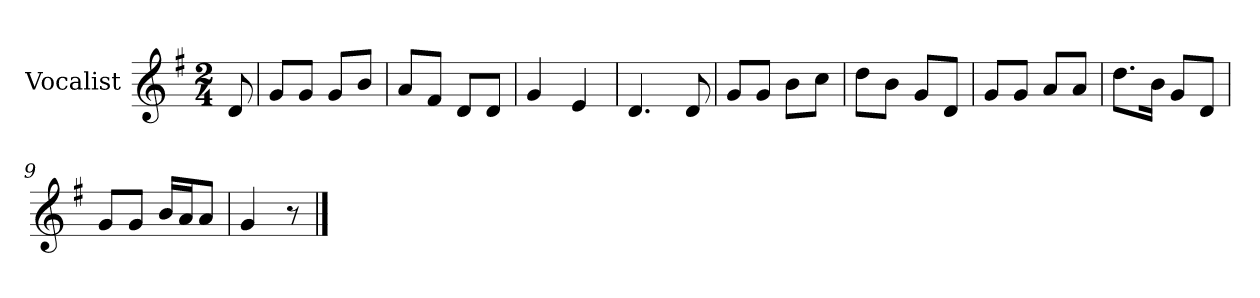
**kern
*part1
*staff1
*I"Vocalist
*k[f#]
*G:
*M2/4
=
8d
=1
8gL
8gJ
8gL
8bJ
=2
8aL
8f#J
8dL
8dJ
=3
4g
4e
=4
4.d
8d
=5
8gL
8gJ
8bL
8ccJ
=6
8ddL
8bJ
8gL
8dJ
=7
8gL
8gJ
8aL
8aJ
=8
8.ddL
16bJk
8gL
8dJ
=9
8gL
8gJ
16bLL
16aJ
8aJ
=10
4g
8r
==
*-
